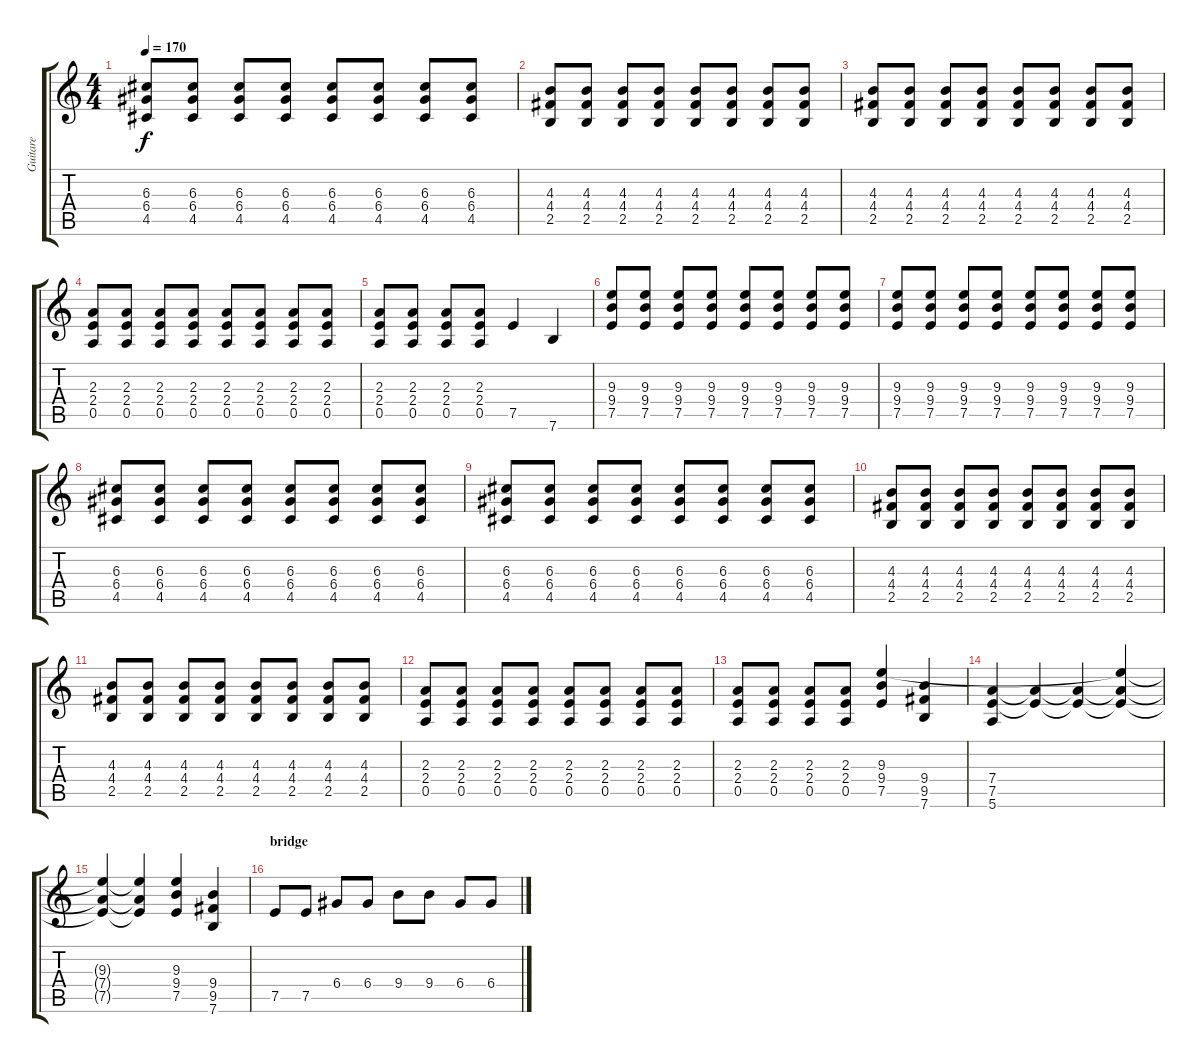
\track ("Guitare" "Guitare") {instrument distortionguitar}
\staff {score tabs}
\tuning (E4 B3 G3 D3 A2 E2) {hide}
\ts (4 4)
\tempo 170
\clef g2
\ks c
(6.3 6.4 4.5).8{dy f} (6.3 6.4 4.5).8 (6.3 6.4 4.5).8 (6.3 6.4 4.5).8 (6.3 6.4 4.5).8 (6.3 6.4 4.5).8 (6.3 6.4 4.5).8 (6.3 6.4 4.5).8 |
(4.3 4.4 2.5).8 (4.3 4.4 2.5).8 (4.3 4.4 2.5).8 (4.3 4.4 2.5).8 (4.3 4.4 2.5).8 (4.3 4.4 2.5).8 (4.3 4.4 2.5).8 (4.3 4.4 2.5).8 |
(4.3 4.4 2.5).8 (4.3 4.4 2.5).8 (4.3 4.4 2.5).8 (4.3 4.4 2.5).8 (4.3 4.4 2.5).8 (4.3 4.4 2.5).8 (4.3 4.4 2.5).8 (4.3 4.4 2.5).8 |
(2.3 2.4 0.5).8 (2.3 2.4 0.5).8 (2.3 2.4 0.5).8 (2.3 2.4 0.5).8 (2.3 2.4 0.5).8 (2.3 2.4 0.5).8 (2.3 2.4 0.5).8 (2.3 2.4 0.5).8 |
(2.3 2.4 0.5).8 (2.3 2.4 0.5).8 (2.3 2.4 0.5).8 (2.3 2.4 0.5).8 7.5.4 7.6.4 |
(9.3 9.4 7.5).8 (9.3 9.4 7.5).8 (9.3 9.4 7.5).8 (9.3 9.4 7.5).8 (9.3 9.4 7.5).8 (9.3 9.4 7.5).8 (9.3 9.4 7.5).8 (9.3 9.4 7.5).8 |
(9.3 9.4 7.5).8 (9.3 9.4 7.5).8 (9.3 9.4 7.5).8 (9.3 9.4 7.5).8 (9.3 9.4 7.5).8 (9.3 9.4 7.5).8 (9.3 9.4 7.5).8 (9.3 9.4 7.5).8 |
(6.3 6.4 4.5).8 (6.3 6.4 4.5).8 (6.3 6.4 4.5).8 (6.3 6.4 4.5).8 (6.3 6.4 4.5).8 (6.3 6.4 4.5).8 (6.3 6.4 4.5).8 (6.3 6.4 4.5).8 |
(6.3 6.4 4.5).8 (6.3 6.4 4.5).8 (6.3 6.4 4.5).8 (6.3 6.4 4.5).8 (6.3 6.4 4.5).8 (6.3 6.4 4.5).8 (6.3 6.4 4.5).8 (6.3 6.4 4.5).8 |
(4.3 4.4 2.5).8 (4.3 4.4 2.5).8 (4.3 4.4 2.5).8 (4.3 4.4 2.5).8 (4.3 4.4 2.5).8 (4.3 4.4 2.5).8 (4.3 4.4 2.5).8 (4.3 4.4 2.5).8 |
(4.3 4.4 2.5).8 (4.3 4.4 2.5).8 (4.3 4.4 2.5).8 (4.3 4.4 2.5).8 (4.3 4.4 2.5).8 (4.3 4.4 2.5).8 (4.3 4.4 2.5).8 (4.3 4.4 2.5).8 |
(2.3 2.4 0.5).8 (2.3 2.4 0.5).8 (2.3 2.4 0.5).8 (2.3 2.4 0.5).8 (2.3 2.4 0.5).8 (2.3 2.4 0.5).8 (2.3 2.4 0.5).8 (2.3 2.4 0.5).8 |
(2.3 2.4 0.5).8 (2.3 2.4 0.5).8 (2.3 2.4 0.5).8 (2.3 2.4 0.5).8 (9.3 9.4 7.5).4 (9.4 9.5 7.6).4 |
(7.4 7.5 5.6).4 (7.4{t} 7.5{t}).4 (7.4{t} 7.5{t}).4 (9.3{t} 7.4{t} 7.5{t}).4 |
(9.3{t} 7.4{t} 7.5{t}).4 (9.3{t} 7.4{t} 7.5{t}).4 (9.3 9.4 7.5).4 (9.4 9.5 7.6).4 |
\section ("" "bridge")
7.5.8 7.5.8 6.4.8 6.4.8 9.4.8 9.4.8 6.4.8 6.4.8
